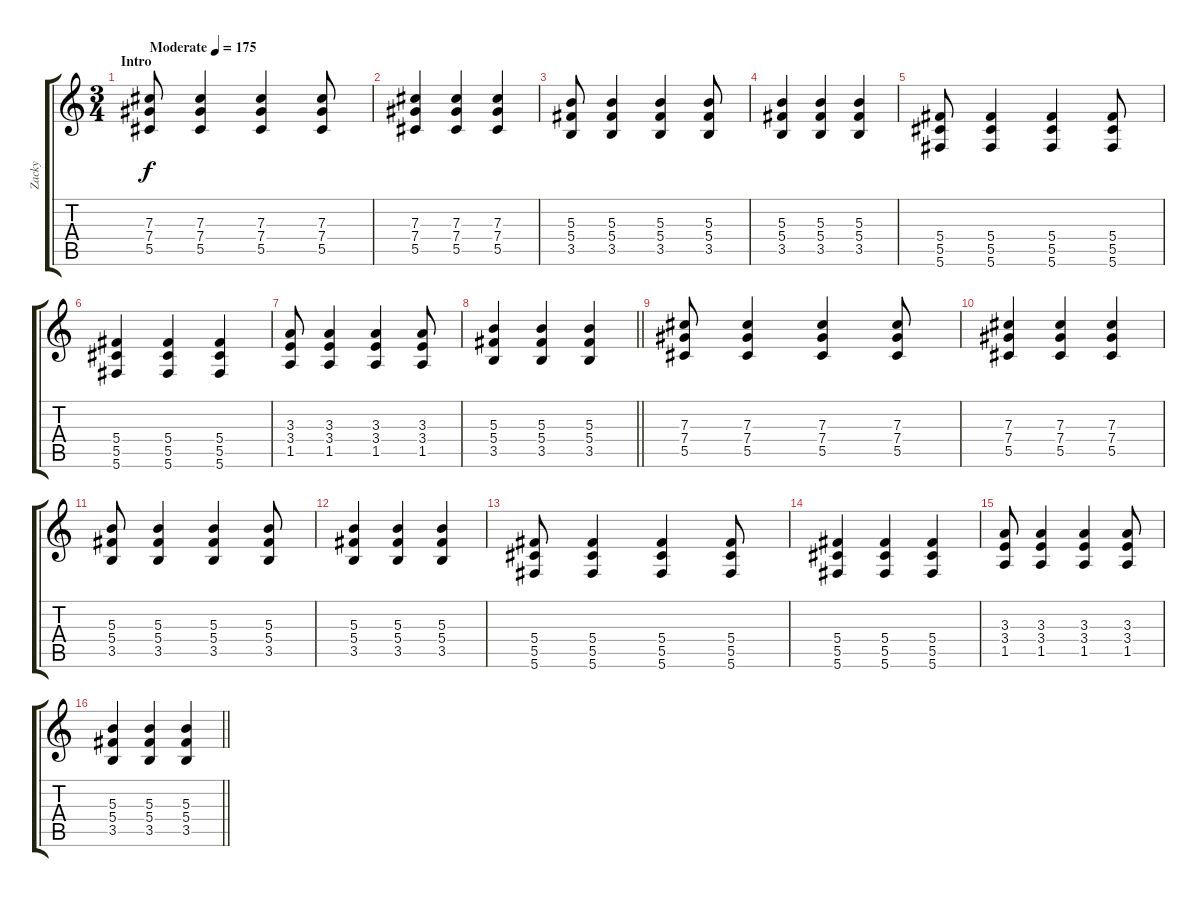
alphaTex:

\track ("Zacky" "Zacky") {instrument distortionguitar}
\staff {score tabs}
\tuning (Eb4 Bb3 Gb3 Db3 Ab2 Db2) {hide}
\ts (3 4)
\section ("" "Intro")
\tempo (175 "Moderate")
\clef g2
\ks c
(7.3 7.4 5.5).8{dy f instrument distortionguitar} (7.3 7.4 5.5).4 (7.3 7.4 5.5).4 (7.3 7.4 5.5).8 |
(7.3 7.4 5.5).4 (7.3 7.4 5.5).4 (7.3 7.4 5.5).4 |
(5.3 5.4 3.5).8 (5.3 5.4 3.5).4 (5.3 5.4 3.5).4 (5.3 5.4 3.5).8 |
(5.3 5.4 3.5).4 (5.3 5.4 3.5).4 (5.3 5.4 3.5).4 |
(5.4 5.5 5.6).8 (5.4 5.5 5.6).4 (5.4 5.5 5.6).4 (5.4 5.5 5.6).8 |
(5.4 5.5 5.6).4 (5.4 5.5 5.6).4 (5.4 5.5 5.6).4 |
(3.3 3.4 1.5).8 (3.3 3.4 1.5).4 (3.3 3.4 1.5).4 (3.3 3.4 1.5).8 |
\barLineRight lightlight
(5.3 5.4 3.5).4 (5.3 5.4 3.5).4 (5.3 5.4 3.5).4 |
(7.3 7.4 5.5).8 (7.3 7.4 5.5).4 (7.3 7.4 5.5).4 (7.3 7.4 5.5).8 |
(7.3 7.4 5.5).4 (7.3 7.4 5.5).4 (7.3 7.4 5.5).4 |
(5.3 5.4 3.5).8 (5.3 5.4 3.5).4 (5.3 5.4 3.5).4 (5.3 5.4 3.5).8 |
(5.3 5.4 3.5).4 (5.3 5.4 3.5).4 (5.3 5.4 3.5).4 |
(5.4 5.5 5.6).8 (5.4 5.5 5.6).4 (5.4 5.5 5.6).4 (5.4 5.5 5.6).8 |
(5.4 5.5 5.6).4 (5.4 5.5 5.6).4 (5.4 5.5 5.6).4 |
(3.3 3.4 1.5).8 (3.3 3.4 1.5).4 (3.3 3.4 1.5).4 (3.3 3.4 1.5).8 |
\barLineRight lightlight
(5.3 5.4 3.5).4 (5.3 5.4 3.5).4 (5.3 5.4 3.5).4
